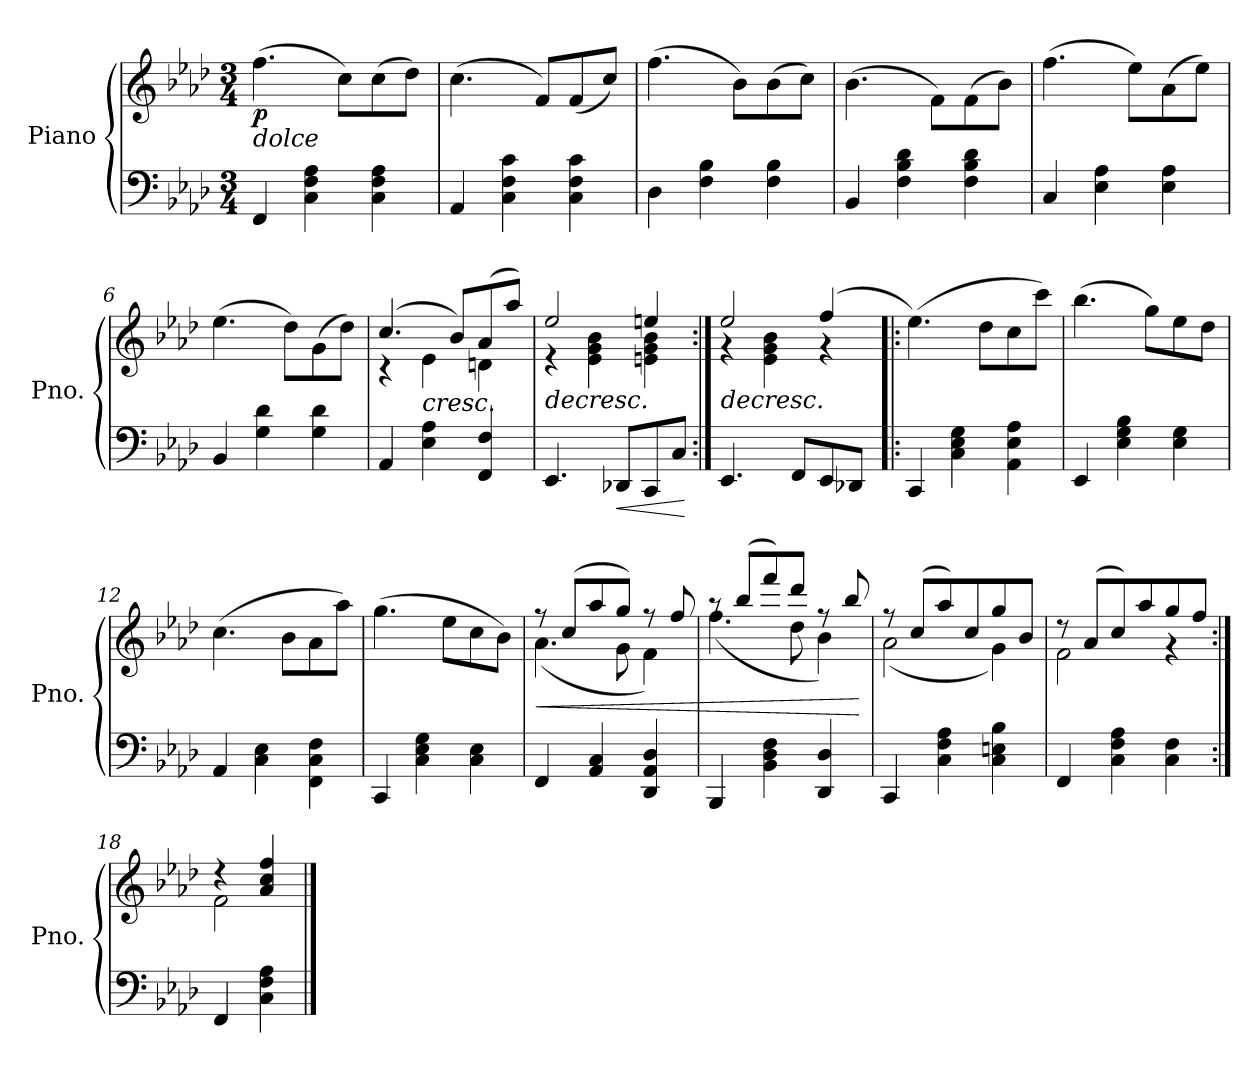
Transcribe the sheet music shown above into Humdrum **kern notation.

**kern	**kern	**dynam
*part1	*part1	*part1
*staff2	*staff1	*staff1/2
*I"Piano	*	*
*I'Pno.	*	*
*clefF4	*clefG2	*
*k[b-e-a-d-]	*k[b-e-a-d-]	*
*M3/4	*M3/4	*
*MM120	*MM120	*
=1	=1	=1
!	!LO:TX:b:i:t=dolce	!
!	!	!LO:DY:b
4FF/	(>4.ff\	p
4C\< 4F\< 4A-\<	.	.
.	8cc\L)	.
4C\ 4F\ 4A-\	(>8cc\	.
.	8dd-\J)	.
=2	=2	=2
4AA-/	(>4.cc\	.
4C\< 4F\< 4c\<	.	.
.	8f/L)	.
4C\ 4F\ 4c\	(<8f/	.
.	8cc/J)	.
=3	=3	=3
4D-<\	(>4.ff\	.
4F\ 4B-\	.	.
.	8b-\L)	.
4F\ 4B-\	(>8b-\	.
.	8cc\J)	.
=4	=4	=4
4BB-/	(>4.b-\	.
4F\ 4B-\ 4d-\	.	.
.	8f\L)	.
4F\ 4B-\ 4d-\	(>8f\	.
.	8b-\J)	.
!!LO:LB:g=z
=5	=5	=5
4C</	(>4.ff\	.
4E-\ 4A-\	.	.
.	8ee-\L)	.
4E-\ 4A-\	(>8a-\	.
.	8ee-\J)	.
=6	=6	=6
4BB-/	(>4.ee-\	.
4G\ 4d-\	.	.
.	8dd-\L)	.
4G\ 4d-\	(>8g\	.
.	8dd-\J)	.
=7	=7	=7
*	*^	*
4AA-/	(>4.cc/	4r	.
!	!	!	!LO:HP:b
4E-\ 4A-\	.	4e-\	<
.	8b-/L)	.	.
4FF/ 4F/	(>8a-/	4dn\	.
.	8aa-/J)	.	.
=8	=8	=8	=8
!	!	!	!LO:HP:b
4.EE-/	2ee-/	4r	>
.	.	4e-\ 4g\ 4b-\	.
!	!	!	!LO:HP:b=2
8DD-X/L	.	.	<
8CC/	4een/	4en\ 4g\ 4b-\	.
8C/J	.	.	.
*	*v	*v	*
.	.	] [
=9:|!	=9:|!	=9:|!
!	!	!LO:HP:b
*	*^	*
4.EE-/	2ee-/	4r	>
.	.	4e-\ 4g\ 4b-\	.
8FF/L	.	.	.
8EE-/	(>4ff/	4r	.
8DD-X/J	.	.	.
*	*v	*v	*
.	.	[
!!LO:LB:g=z
=10!|:	=10!|:	=10!|:
4CC</	(>4.ee-\)	.
4C\< 4E-\< 4G\<	.	.
.	8dd-\L	.
4AA-\ 4E-\ 4A-\	8cc\	.
.	8ccc\J)	.
=11	=11	=11
4EE-/	(>4.bb-\	.
4E-\ 4G\ 4B-\	.	.
.	8gg\L)	.
4E-\< 4G\<	8ee-\	.
.	8dd-\J	.
=12	=12	=12
4AA-/	(>4.cc\	.
4C\ 4E-\	.	.
.	8b-\L	.
4FF\ 4C\ 4F\	8a-\	.
.	8aa-\J)	.
=13	=13	=13
4CC/	(>4.gg\	.
4C\ 4E-\ 4G\	.	.
.	8ee-\L	.
4C\ 4E-\	8cc\	.
.	8b-\J)	.
!!LO:LB:g=z
=14	=14	=14
!	!	!LO:HP:b
*	*^	*
4FF/	8rff	(<4.a-\	<
.	(>8cc/L	.	.
4AA-/ 4C/	8aa-/	.	.
.	8gg/J)	8g\	.
4DD-/ 4AA-/ 4D-/	8rff	4f\)	.
.	8ff/	.	.
*	*v	*v	*
.	.	]
=15	=15	=15
*	*^	*
4BBB-/	8raa	(<4.ff\	.
.	(>8bb-/L	.	.
4BB-\ 4D-\ 4F\	8fff/)	.	.
.	8ddd-/J	8dd-\	.
4DD-/ 4D-/	8rff	4b-\)	.
.	8bb-/	.	.
*	*v	*v	*
.	.	[
=16	=16	=16
*	*^	*
4CC/	8rff	(<2a-\	.
.	(>8cc/L	.	.
4C\ 4F\ 4A-\	8aa-/)	.	.
.	8cc/	.	.
4C\ 4En\ 4B-\	8gg/	4g\)	.
.	8b-/J	.	.
=17	=17	=17	=17
4FF/	8r	2f\	.
.	(>8a-/L	.	.
4C\ 4F\ 4A-\	8cc/)	.	.
.	8aa-/	.	.
4C\ 4F\	8gg/	4rg	.
.	8ff/J	.	.
=18:|!	=18:|!	=18:|!	=18:|!
4FF/	4r	2f\	.
4C\ 4F\ 4A-\	4a-/ 4cc/ 4ff/	.	.
*	*v	*v	*
==	==	==
*-	*-	*-
